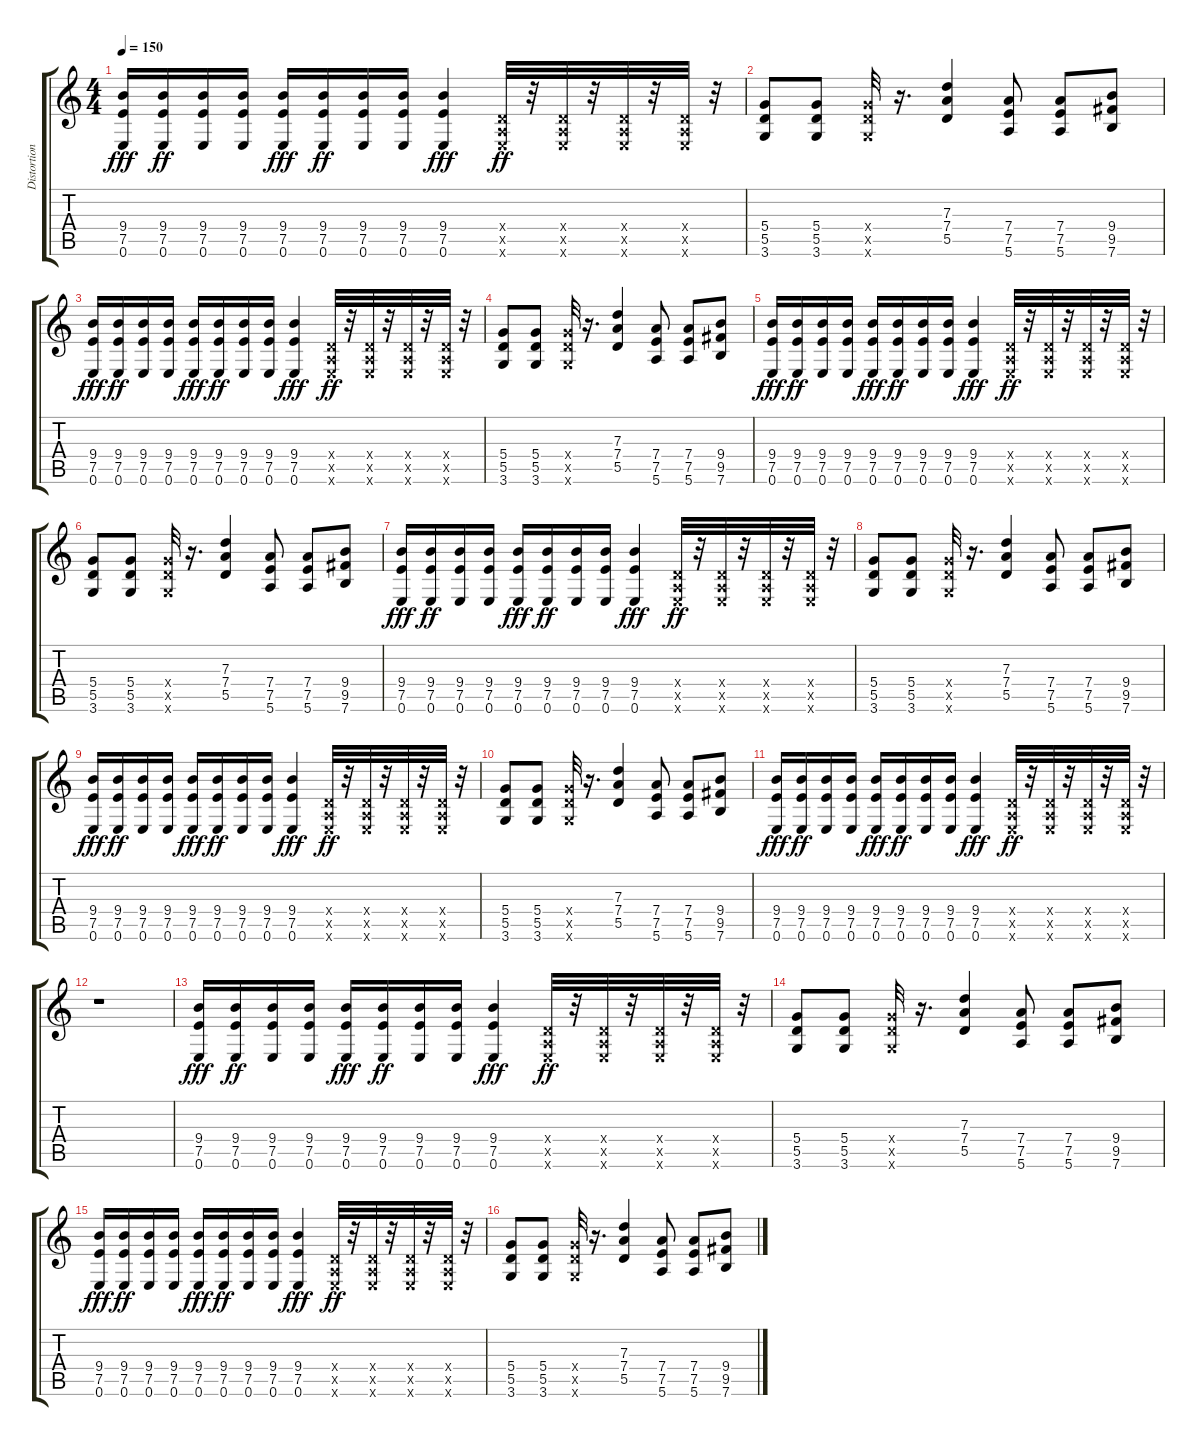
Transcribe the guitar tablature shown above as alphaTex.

\track ("Distortion Rythem Guitar" "Distortion") {instrument distortionguitar}
\staff {score tabs}
\tuning (E4 B3 G3 D3 A2 E2) {hide}
\ts (4 4)
\tempo 150
\clef g2
\ks c
(9.4 7.5 0.6).16{dy fff} (9.4 7.5 0.6).16{dy ff} (9.4 7.5 0.6).16 (9.4 7.5 0.6).16 (9.4 7.5 0.6).16{dy fff} (9.4 7.5 0.6).16{dy ff} (9.4 7.5 0.6).16 (9.4 7.5 0.6).16 (9.4 7.5 0.6).4{dy fff} (0.4{x} 0.5{x} 0.6{x}).32{dy ff} r.32 (0.4{x} 0.5{x} 0.6{x}).32 r.32 (0.4{x} 0.5{x} 0.6{x}).32 r.32 (0.4{x} 0.5{x} 0.6{x}).32 r.32 |
(5.4 5.5 3.6).8 (5.4 5.5 3.6).8 (5.4{x} 5.5{x} 3.6{x}).32 r.16{d} (7.3 7.4 5.5).4 (7.4 7.5 5.6).8 (7.4 7.5 5.6).8 (9.4 9.5 7.6).8 |
(9.4 7.5 0.6).16{dy fff} (9.4 7.5 0.6).16{dy ff} (9.4 7.5 0.6).16 (9.4 7.5 0.6).16 (9.4 7.5 0.6).16{dy fff} (9.4 7.5 0.6).16{dy ff} (9.4 7.5 0.6).16 (9.4 7.5 0.6).16 (9.4 7.5 0.6).4{dy fff} (0.4{x} 0.5{x} 0.6{x}).32{dy ff} r.32 (0.4{x} 0.5{x} 0.6{x}).32 r.32 (0.4{x} 0.5{x} 0.6{x}).32 r.32 (0.4{x} 0.5{x} 0.6{x}).32 r.32 |
(5.4 5.5 3.6).8 (5.4 5.5 3.6).8 (5.4{x} 5.5{x} 3.6{x}).32 r.16{d} (7.3 7.4 5.5).4 (7.4 7.5 5.6).8 (7.4 7.5 5.6).8 (9.4 9.5 7.6).8 |
(9.4 7.5 0.6).16{dy fff} (9.4 7.5 0.6).16{dy ff} (9.4 7.5 0.6).16 (9.4 7.5 0.6).16 (9.4 7.5 0.6).16{dy fff} (9.4 7.5 0.6).16{dy ff} (9.4 7.5 0.6).16 (9.4 7.5 0.6).16 (9.4 7.5 0.6).4{dy fff} (0.4{x} 0.5{x} 0.6{x}).32{dy ff} r.32 (0.4{x} 0.5{x} 0.6{x}).32 r.32 (0.4{x} 0.5{x} 0.6{x}).32 r.32 (0.4{x} 0.5{x} 0.6{x}).32 r.32 |
(5.4 5.5 3.6).8 (5.4 5.5 3.6).8 (5.4{x} 5.5{x} 3.6{x}).32 r.16{d} (7.3 7.4 5.5).4 (7.4 7.5 5.6).8 (7.4 7.5 5.6).8 (9.4 9.5 7.6).8 |
(9.4 7.5 0.6).16{dy fff} (9.4 7.5 0.6).16{dy ff} (9.4 7.5 0.6).16 (9.4 7.5 0.6).16 (9.4 7.5 0.6).16{dy fff} (9.4 7.5 0.6).16{dy ff} (9.4 7.5 0.6).16 (9.4 7.5 0.6).16 (9.4 7.5 0.6).4{dy fff} (0.4{x} 0.5{x} 0.6{x}).32{dy ff} r.32 (0.4{x} 0.5{x} 0.6{x}).32 r.32 (0.4{x} 0.5{x} 0.6{x}).32 r.32 (0.4{x} 0.5{x} 0.6{x}).32 r.32 |
(5.4 5.5 3.6).8 (5.4 5.5 3.6).8 (5.4{x} 5.5{x} 3.6{x}).32 r.16{d} (7.3 7.4 5.5).4 (7.4 7.5 5.6).8 (7.4 7.5 5.6).8 (9.4 9.5 7.6).8 |
(9.4 7.5 0.6).16{dy fff} (9.4 7.5 0.6).16{dy ff} (9.4 7.5 0.6).16 (9.4 7.5 0.6).16 (9.4 7.5 0.6).16{dy fff} (9.4 7.5 0.6).16{dy ff} (9.4 7.5 0.6).16 (9.4 7.5 0.6).16 (9.4 7.5 0.6).4{dy fff} (0.4{x} 0.5{x} 0.6{x}).32{dy ff} r.32 (0.4{x} 0.5{x} 0.6{x}).32 r.32 (0.4{x} 0.5{x} 0.6{x}).32 r.32 (0.4{x} 0.5{x} 0.6{x}).32 r.32 |
(5.4 5.5 3.6).8 (5.4 5.5 3.6).8 (5.4{x} 5.5{x} 3.6{x}).32 r.16{d} (7.3 7.4 5.5).4 (7.4 7.5 5.6).8 (7.4 7.5 5.6).8 (9.4 9.5 7.6).8 |
(9.4 7.5 0.6).16{dy fff} (9.4 7.5 0.6).16{dy ff} (9.4 7.5 0.6).16 (9.4 7.5 0.6).16 (9.4 7.5 0.6).16{dy fff} (9.4 7.5 0.6).16{dy ff} (9.4 7.5 0.6).16 (9.4 7.5 0.6).16 (9.4 7.5 0.6).4{dy fff} (0.4{x} 0.5{x} 0.6{x}).32{dy ff} r.32 (0.4{x} 0.5{x} 0.6{x}).32 r.32 (0.4{x} 0.5{x} 0.6{x}).32 r.32 (0.4{x} 0.5{x} 0.6{x}).32 r.32 |
r.1 |
(9.4 7.5 0.6).16{dy fff} (9.4 7.5 0.6).16{dy ff} (9.4 7.5 0.6).16 (9.4 7.5 0.6).16 (9.4 7.5 0.6).16{dy fff} (9.4 7.5 0.6).16{dy ff} (9.4 7.5 0.6).16 (9.4 7.5 0.6).16 (9.4 7.5 0.6).4{dy fff} (0.4{x} 0.5{x} 0.6{x}).32{dy ff} r.32 (0.4{x} 0.5{x} 0.6{x}).32 r.32 (0.4{x} 0.5{x} 0.6{x}).32 r.32 (0.4{x} 0.5{x} 0.6{x}).32 r.32 |
(5.4 5.5 3.6).8 (5.4 5.5 3.6).8 (5.4{x} 5.5{x} 3.6{x}).32 r.16{d} (7.3 7.4 5.5).4 (7.4 7.5 5.6).8 (7.4 7.5 5.6).8 (9.4 9.5 7.6).8 |
(9.4 7.5 0.6).16{dy fff} (9.4 7.5 0.6).16{dy ff} (9.4 7.5 0.6).16 (9.4 7.5 0.6).16 (9.4 7.5 0.6).16{dy fff} (9.4 7.5 0.6).16{dy ff} (9.4 7.5 0.6).16 (9.4 7.5 0.6).16 (9.4 7.5 0.6).4{dy fff} (0.4{x} 0.5{x} 0.6{x}).32{dy ff} r.32 (0.4{x} 0.5{x} 0.6{x}).32 r.32 (0.4{x} 0.5{x} 0.6{x}).32 r.32 (0.4{x} 0.5{x} 0.6{x}).32 r.32 |
(5.4 5.5 3.6).8 (5.4 5.5 3.6).8 (5.4{x} 5.5{x} 3.6{x}).32 r.16{d} (7.3 7.4 5.5).4 (7.4 7.5 5.6).8 (7.4 7.5 5.6).8 (9.4 9.5 7.6).8
